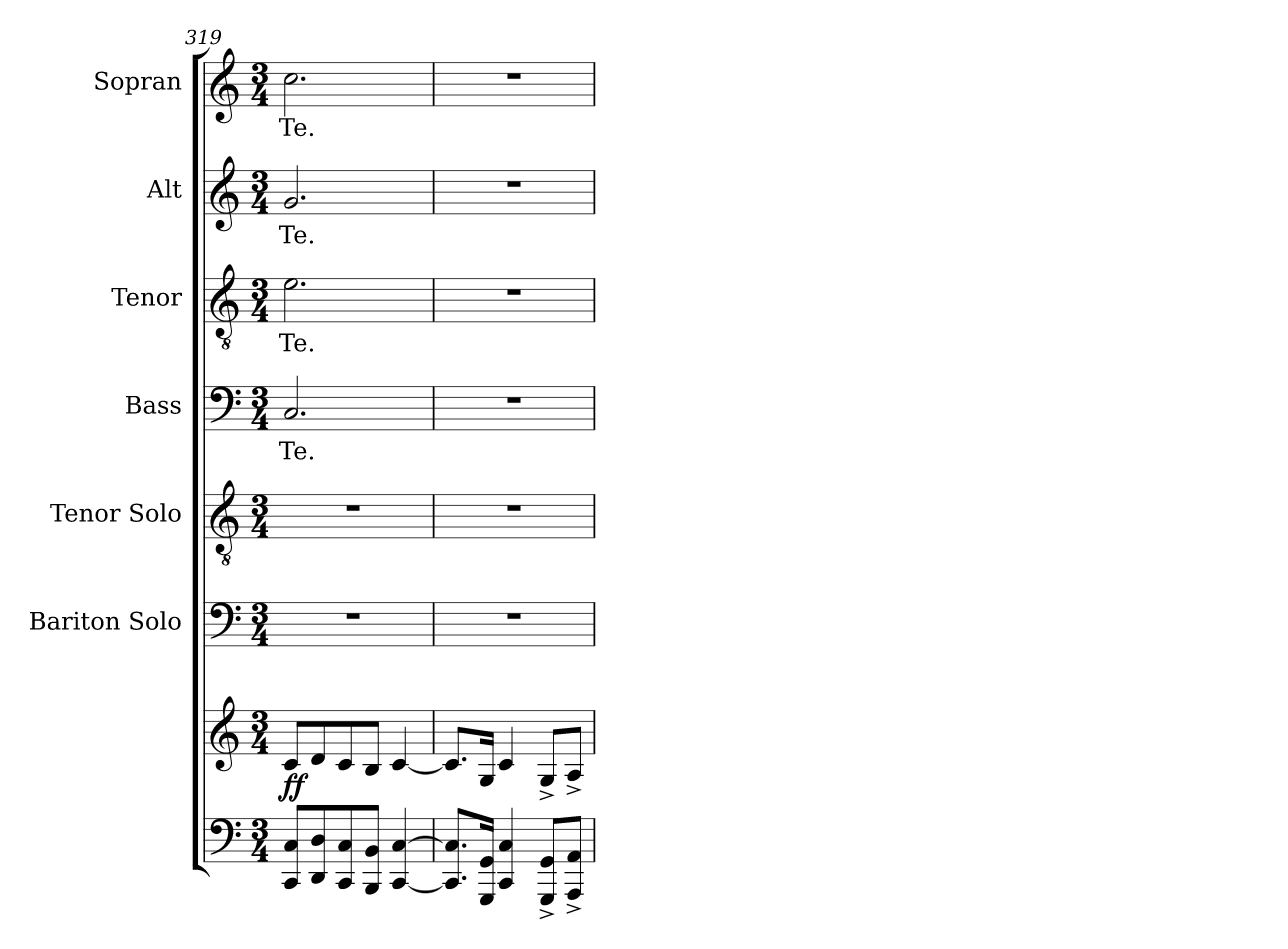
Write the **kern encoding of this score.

**kern	**kern	**dynam	**kern	**kern	**kern	**text	**kern	**text	**kern	**text	**kern	**text
*part7	*part7	*part7	*part6	*part5	*part4	*part4	*part3	*part3	*part2	*part2	*part1	*part1
*staff8	*staff7	*staff7/8	*staff6	*staff5	*staff4	*staff4	*staff3	*staff3	*staff2	*staff2	*staff1	*staff1
*	*	*	*I"Bariton Solo	*I"Tenor Solo	*I"Bass	*	*I"Tenor	*	*I"Alt	*	*I"Sopran	*
*	*	*	*	*	*I'B.	*	*I'T.	*	*I'A.	*	*I'S.	*
*clefF4	*clefG2	*	*clefF4	*clefGv2	*clefF4	*	*clefGv2	*	*clefG2	*	*clefG2	*
*k[]	*k[]	*	*k[]	*k[]	*k[]	*	*k[]	*	*k[]	*	*k[]	*
*C:	*C:	*	*C:	*C:	*C:	*	*C:	*	*C:	*	*C:	*
*M3/4	*M3/4	*	*M3/4	*M3/4	*M3/4	*	*M3/4	*	*M3/4	*	*M3/4	*
=319	=319	=319	=319	=319	=319	=319	=319	=319	=319	=319	=319	=319
!	!	!LO:DY:b	!	!	!	!LO:LY:b	!	!LO:LY:b	!	!LO:LY:b	!	!LO:LY:b
8CC/ 8C/L	8c/L	ff	2.r	2.r	2.C/	Te.	2.e\	Te.	2.g/	Te.	2.cc\	Te.
8DD/ 8D/	8d/	.	.	.	.	.	.	.	.	.	.	.
8CC/ 8C/	8c/	.	.	.	.	.	.	.	.	.	.	.
8BBB/ 8BB/J	8B/J	.	.	.	.	.	.	.	.	.	.	.
[4CC/ [4C/	[4c/	.	.	.	.	.	.	.	.	.	.	.
=320	=320	=320	=320	=320	=320	=320	=320	=320	=320	=320	=320	=320
8.CC/] 8.C/]L	8.c/L]	.	2.r	2.r	2.r	.	2.r	.	2.r	.	2.r	.
16GGG/ 16GG/Jk	16G/Jk	.	.	.	.	.	.	.	.	.	.	.
4CC/ 4C/	4c/	.	.	.	.	.	.	.	.	.	.	.
8GGG/^< 8GG/^<L	8G^</L	.	.	.	.	.	.	.	.	.	.	.
8AAA/^< 8AA/^<J	8A^</J	.	.	.	.	.	.	.	.	.	.	.
=	=	=	=	=	=	=	=	=	=	=	=	=
*-	*-	*-	*-	*-	*-	*-	*-	*-	*-	*-	*-	*-
